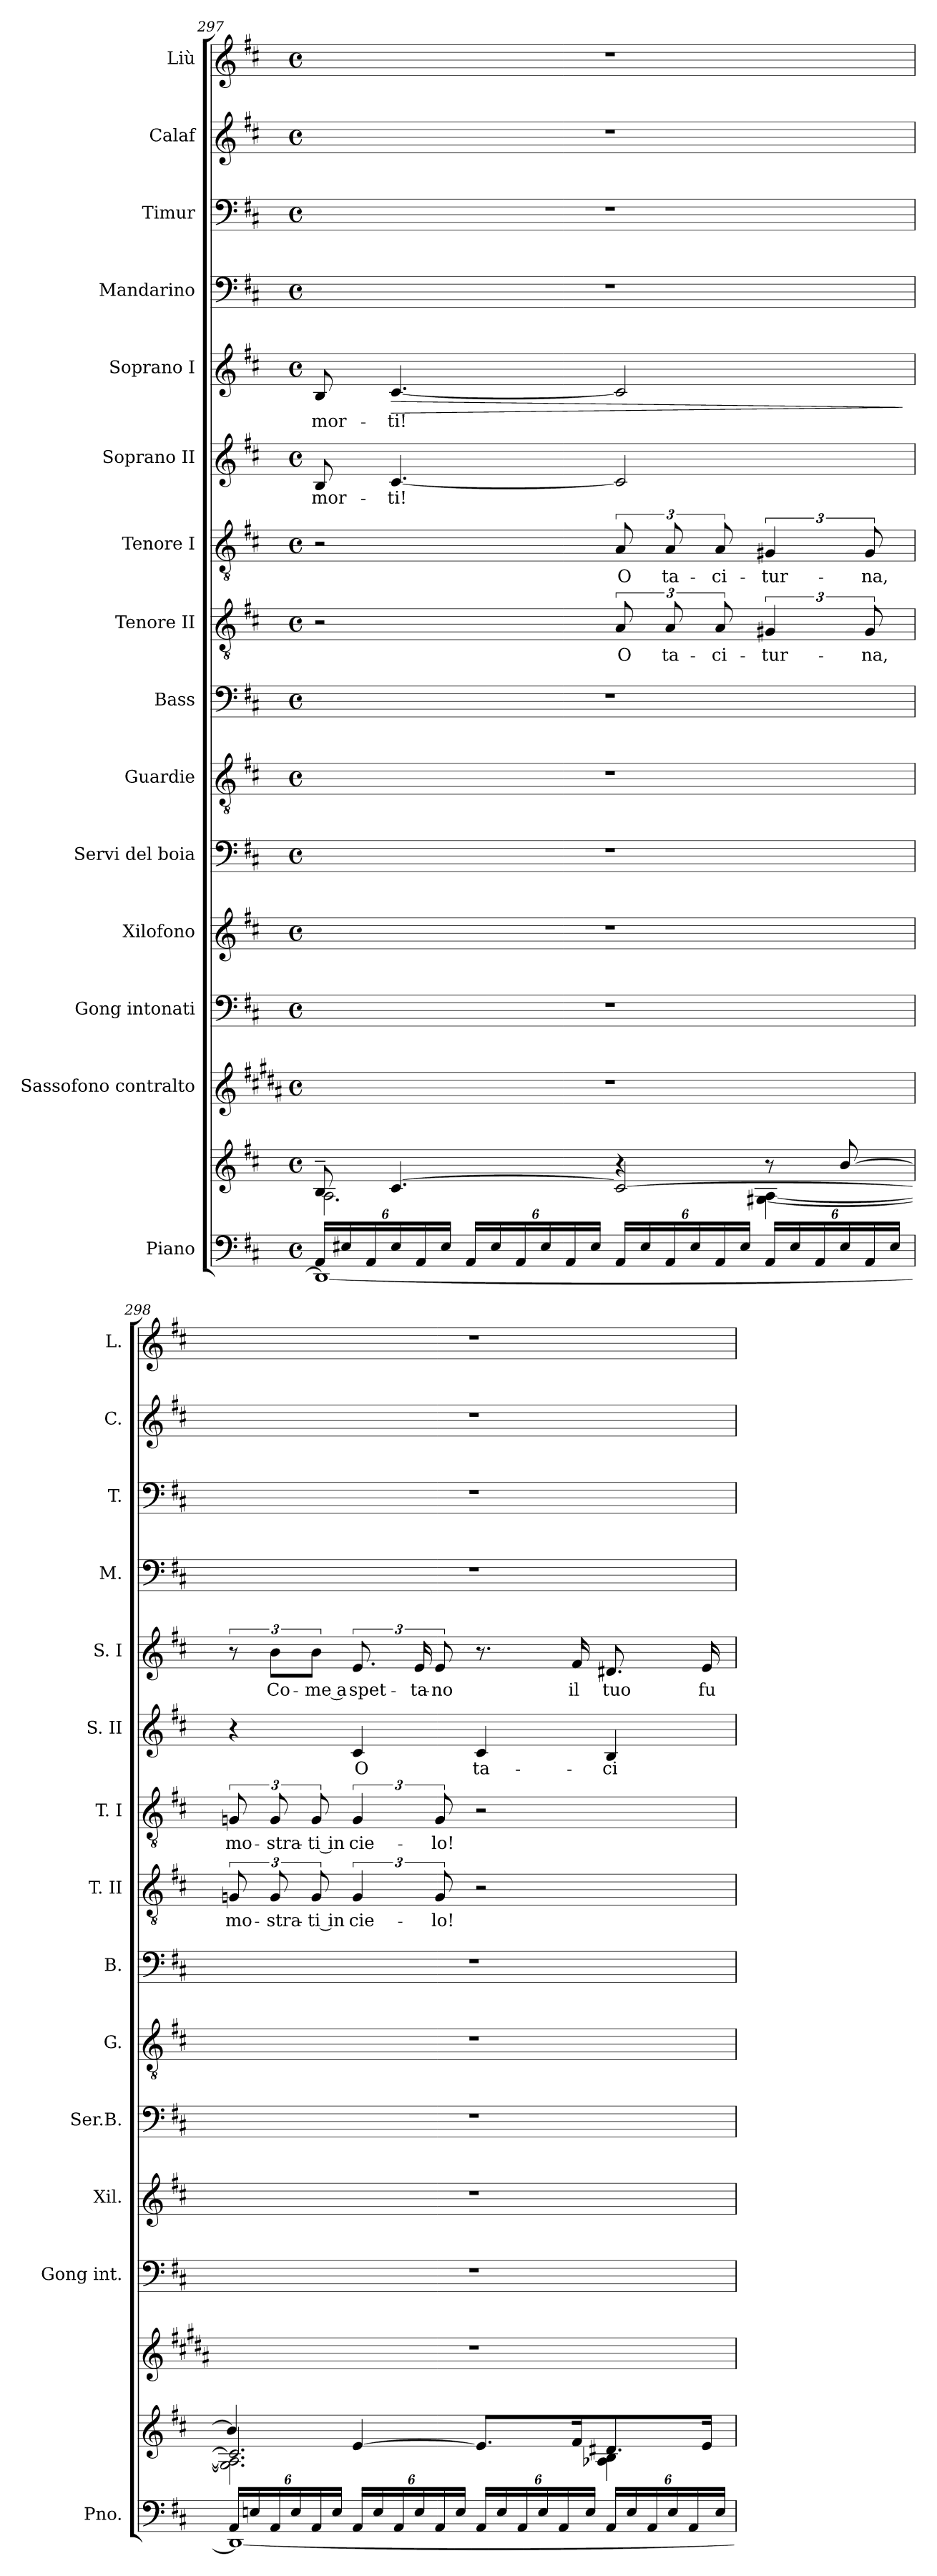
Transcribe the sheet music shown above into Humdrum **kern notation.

**kern	**kern	**kern	**kern	**kern	**kern	**kern	**kern	**kern	**text	**kern	**text	**kern	**text	**kern	**text	**dynam	**kern	**kern	**kern	**kern
*part15	*part15	*part14	*part13	*part12	*part11	*part10	*part9	*part8	*part8	*part7	*part7	*part6	*part6	*part5	*part5	*part5	*part4	*part3	*part2	*part1
*staff16	*staff15	*staff14	*staff13	*staff12	*staff11	*staff10	*staff9	*staff8	*staff8	*staff7	*staff7	*staff6	*staff6	*staff5	*staff5	*staff5	*staff4	*staff3	*staff2	*staff1
*I"Piano	*	*I"Sassofono contralto	*I"Gong intonati	*I"Xilofono	*I"Servi del boia	*I"Guardie	*I"Bass	*I"Tenore II	*	*I"Tenore I	*	*I"Soprano II	*	*I"Soprano I	*	*	*I"Mandarino	*I"Timur	*I"Calaf	*I"Liù
*I'Pno.	*	*	*I'Gong int.	*I'Xil.	*I'Ser.B.	*I'G.	*I'B.	*I'T. II	*	*I'T. I	*	*I'S. II	*	*I'S. I	*	*	*I'M.	*I'T.	*I'C.	*I'L.
!!LO:LB:g=z
*clefF4	*clefG2	*clefG2	*clefF4	*clefG2	*clefF4	*clefGv2	*clefF4	*clefGv2	*	*clefGv2	*	*clefG2	*	*clefG2	*	*	*clefF4	*clefF4	*clefG2	*clefG2
*	*	*ITrd5c9	*	*ITrd-7c-12	*	*	*	*	*	*	*	*	*	*	*	*	*	*	*	*
*k[f#c#]	*k[f#c#]	*k[f#c#]	*k[f#c#]	*k[f#c#]	*k[f#c#]	*k[f#c#]	*k[f#c#]	*k[f#c#]	*	*k[f#c#]	*	*k[f#c#]	*	*k[f#c#]	*	*	*k[f#c#]	*k[f#c#]	*k[f#c#]	*k[f#c#]
*M4/4	*M4/4	*M4/4	*M4/4	*M4/4	*M4/4	*M4/4	*M4/4	*M4/4	*	*M4/4	*	*M4/4	*	*M4/4	*	*	*M4/4	*M4/4	*M4/4	*M4/4
*met(c)	*met(c)	*met(c)	*met(c)	*met(c)	*met(c)	*met(c)	*met(c)	*met(c)	*	*met(c)	*	*met(c)	*	*met(c)	*	*	*met(c)	*met(c)	*met(c)	*met(c)
*Xbrackettup	*	*	*	*	*	*	*	*	*	*	*	*	*	*	*	*	*	*	*	*
=297	=297	=297	=297	=297	=297	=297	=297	=297	=297	=297	=297	=297	=297	=297	=297	=297	=297	=297	=297	=297
*^	*^	*	*	*	*	*	*	*	*	*	*	*	*	*	*	*	*	*	*	*
*	*	*	*^	*	*	*	*	*	*	*	*	*	*	*	*	*	*	*	*	*	*	*
!	!	!	!	!	!	!	!	!	!	!	!	!	!	!	!	!LO:LY:b	!	!LO:LY:b	!	!	!	!	!
24AA/LL	1DD_	8B~/	2.A\	2ryy	1r	1r	1r	1r	1r	1r	2r	.	2r	.	8B/	mor-	8B/	mor-	.	1r	1r	1r	1r
24E#X/	.	.	.	.	.	.	.	.	.	.	.	.	.	.	.	.	.	.	.	.	.	.	.
24AA/	.	.	.	.	.	.	.	.	.	.	.	.	.	.	.	.	.	.	.	.	.	.	.
!	!	!	!	!	!	!	!	!	!	!	!	!	!	!	!	!LO:LY:b	!	!LO:LY:b	!LO:HP:b	!	!	!	!
24E#/	.	[4.c#/	.	.	.	.	.	.	.	.	.	.	.	.	[4.c#/	-ti!	[4.c#/	-ti!	>	.	.	.	.
24AA/	.	.	.	.	.	.	.	.	.	.	.	.	.	.	.	.	.	.	.	.	.	.	.
24E#/JJ	.	.	.	.	.	.	.	.	.	.	.	.	.	.	.	.	.	.	.	.	.	.	.
24AA/LL	.	.	.	.	.	.	.	.	.	.	.	.	.	.	.	.	.	.	.	.	.	.	.
24E#/	.	.	.	.	.	.	.	.	.	.	.	.	.	.	.	.	.	.	.	.	.	.	.
24AA/	.	.	.	.	.	.	.	.	.	.	.	.	.	.	.	.	.	.	.	.	.	.	.
24E#/	.	.	.	.	.	.	.	.	.	.	.	.	.	.	.	.	.	.	.	.	.	.	.
24AA/	.	.	.	.	.	.	.	.	.	.	.	.	.	.	.	.	.	.	.	.	.	.	.
24E#/JJ	.	.	.	.	.	.	.	.	.	.	.	.	.	.	.	.	.	.	.	.	.	.	.
!	!	!	!	!	!	!	!	!	!	!	!	!LO:LY:b	!	!LO:LY:b	!	!	!	!	!	!	!	!	!
24AA/LL	.	2c#/_	.	4r	.	.	.	.	.	.	12A/	O	12A/	O	2c#/]	.	2c#/]	.	.	.	.	.	.
24E#/	.	.	.	.	.	.	.	.	.	.	.	.	.	.	.	.	.	.	.	.	.	.	.
!	!	!	!	!	!	!	!	!	!	!	!	!LO:LY:b	!	!LO:LY:b	!	!	!	!	!	!	!	!	!
24AA/	.	.	.	.	.	.	.	.	.	.	12A/	ta-	12A/	ta-	.	.	.	.	.	.	.	.	.
24E#/	.	.	.	.	.	.	.	.	.	.	.	.	.	.	.	.	.	.	.	.	.	.	.
!	!	!	!	!	!	!	!	!	!	!	!	!LO:LY:b	!	!LO:LY:b	!	!	!	!	!	!	!	!	!
24AA/	.	.	.	.	.	.	.	.	.	.	12A/	-ci-	12A/	-ci-	.	.	.	.	.	.	.	.	.
24E#/JJ	.	.	.	.	.	.	.	.	.	.	.	.	.	.	.	.	.	.	.	.	.	.	.
!	!	!	!	!	!	!	!	!	!	!	!	!LO:LY:b	!	!LO:LY:b	!	!	!	!	!	!	!	!	!
24AA/LL	.	.	[4G#X\ [4A\	8r	.	.	.	.	.	.	6G#X/	-tur-	6G#X/	-tur-	.	.	.	.	.	.	.	.	.
24E#/	.	.	.	.	.	.	.	.	.	.	.	.	.	.	.	.	.	.	.	.	.	.	.
24AA/	.	.	.	.	.	.	.	.	.	.	.	.	.	.	.	.	.	.	.	.	.	.	.
24E#/	.	.	.	[8b/	.	.	.	.	.	.	.	.	.	.	.	.	.	.	.	.	.	.	.
!	!	!	!	!	!	!	!	!	!	!	!	!LO:LY:b	!	!LO:LY:b	!	!	!	!	!	!	!	!	!
24AA/	.	.	.	.	.	.	.	.	.	.	12G#/	-na,	12G#/	-na,	.	.	.	.	.	.	.	.	.
24E#/JJ	.	.	.	.	.	.	.	.	.	.	.	.	.	.	.	.	.	.	.	.	.	.	.
*v	*v	*	*	*	*	*	*	*	*	*	*	*	*	*	*	*	*	*	*	*	*	*	*
*	*v	*v	*v	*	*	*	*	*	*	*	*	*	*	*	*	*	*	*	*	*	*	*
.	.	.	.	.	.	.	.	.	.	.	.	.	.	.	.	]	.	.	.	.
!!LO:PB:g=z
=298	=298	=298	=298	=298	=298	=298	=298	=298	=298	=298	=298	=298	=298	=298	=298	=298	=298	=298	=298	=298
*^	*^	*	*	*	*	*	*	*	*	*	*	*	*	*	*	*	*	*	*	*
*	*	*	*^	*	*	*	*	*	*	*	*	*	*	*	*	*	*	*	*	*	*	*
!	!	!	!	!	!	!	!	!	!	!	!	!LO:LY:b	!	!LO:LY:b	!	!	!	!	!	!	!	!	!
24AA/LL	1DD_	2.c#/]	2.G#\] 2.A\]	4b/]	1r	1r	1r	1r	1r	1r	12Gn/	mo-	12Gn/	mo-	4r	.	12r	.	.	1r	1r	1r	1r
24En/	.	.	.	.	.	.	.	.	.	.	.	.	.	.	.	.	.	.	.	.	.	.	.
!	!	!	!	!	!	!	!	!	!	!	!	!LO:LY:b	!	!LO:LY:b	!	!	!	!LO:LY:b	!	!	!	!	!
24AA/	.	.	.	.	.	.	.	.	.	.	12G/	-stra-	12G/	-stra-	.	.	12b\L	Co-	.	.	.	.	.
24E/	.	.	.	.	.	.	.	.	.	.	.	.	.	.	.	.	.	.	.	.	.	.	.
!	!	!	!	!	!	!	!	!	!	!	!	!LO:LY:b	!	!LO:LY:b	!	!	!	!LO:LY:b	!	!	!	!	!
24AA/	.	.	.	.	.	.	.	.	.	.	12G/	-ti in	12G/	-ti in	.	.	12b\J	-me a	.	.	.	.	.
24E/JJ	.	.	.	.	.	.	.	.	.	.	.	.	.	.	.	.	.	.	.	.	.	.	.
!	!	!	!	!	!	!	!	!	!	!	!	!LO:LY:b	!	!LO:LY:b	!	!LO:LY:b	!	!LO:LY:b	!	!	!	!	!
24AA/LL	.	.	.	[4e/	.	.	.	.	.	.	6G/	cie-	6G/	cie-	4c#/	O	12.e/	-spet-	.	.	.	.	.
24E/	.	.	.	.	.	.	.	.	.	.	.	.	.	.	.	.	.	.	.	.	.	.	.
24AA/	.	.	.	.	.	.	.	.	.	.	.	.	.	.	.	.	.	.	.	.	.	.	.
!	!	!	!	!	!	!	!	!	!	!	!	!	!	!	!	!	!	!LO:LY:b	!	!	!	!	!
24E/	.	.	.	.	.	.	.	.	.	.	.	.	.	.	.	.	24e/	-ta-	.	.	.	.	.
!	!	!	!	!	!	!	!	!	!	!	!	!LO:LY:b	!	!LO:LY:b	!	!	!	!LO:LY:b	!	!	!	!	!
24AA/	.	.	.	.	.	.	.	.	.	.	12G/	-lo!	12G/	-lo!	.	.	12e/	-no	.	.	.	.	.
24E/JJ	.	.	.	.	.	.	.	.	.	.	.	.	.	.	.	.	.	.	.	.	.	.	.
!	!	!	!	!	!	!	!	!	!	!	!	!	!	!	!	!LO:LY:b	!	!	!	!	!	!	!
24AA/LL	.	.	.	8.e/L]	.	.	.	.	.	.	2r	.	2r	.	4c#/	ta-	8.r	.	.	.	.	.	.
24E/	.	.	.	.	.	.	.	.	.	.	.	.	.	.	.	.	.	.	.	.	.	.	.
24AA/	.	.	.	.	.	.	.	.	.	.	.	.	.	.	.	.	.	.	.	.	.	.	.
24E/	.	.	.	.	.	.	.	.	.	.	.	.	.	.	.	.	.	.	.	.	.	.	.
24AA/	.	.	.	.	.	.	.	.	.	.	.	.	.	.	.	.	.	.	.	.	.	.	.
!	!	!	!	!	!	!	!	!	!	!	!	!	!	!	!	!	!	!LO:LY:b	!	!	!	!	!
.	.	.	.	16f#/K	.	.	.	.	.	.	.	.	.	.	.	.	16f#/	il	.	.	.	.	.
24E/JJ	.	.	.	.	.	.	.	.	.	.	.	.	.	.	.	.	.	.	.	.	.	.	.
!	!	!	!	!	!	!	!	!	!	!	!	!	!	!	!	!LO:LY:b	!	!LO:LY:b	!	!	!	!	!
24AA/LL	.	4ryy	4A-X\ 4B\	8.d#X/	.	.	.	.	.	.	.	.	.	.	4B/	-ci-	8.d#X/	tuo	.	.	.	.	.
24E/	.	.	.	.	.	.	.	.	.	.	.	.	.	.	.	.	.	.	.	.	.	.	.
24AA/	.	.	.	.	.	.	.	.	.	.	.	.	.	.	.	.	.	.	.	.	.	.	.
24E/	.	.	.	.	.	.	.	.	.	.	.	.	.	.	.	.	.	.	.	.	.	.	.
24AA/	.	.	.	.	.	.	.	.	.	.	.	.	.	.	.	.	.	.	.	.	.	.	.
!	!	!	!	!	!	!	!	!	!	!	!	!	!	!	!	!	!	!LO:LY:b	!	!	!	!	!
.	.	.	.	16e/Jk	.	.	.	.	.	.	.	.	.	.	.	.	16e/	fu-	.	.	.	.	.
24E/JJ	.	.	.	.	.	.	.	.	.	.	.	.	.	.	.	.	.	.	.	.	.	.	.
*v	*v	*	*	*	*	*	*	*	*	*	*	*	*	*	*	*	*	*	*	*	*	*	*
*	*v	*v	*v	*	*	*	*	*	*	*	*	*	*	*	*	*	*	*	*	*	*	*
=	=	=	=	=	=	=	=	=	=	=	=	=	=	=	=	=	=	=	=	=
*-	*-	*-	*-	*-	*-	*-	*-	*-	*-	*-	*-	*-	*-	*-	*-	*-	*-	*-	*-	*-
